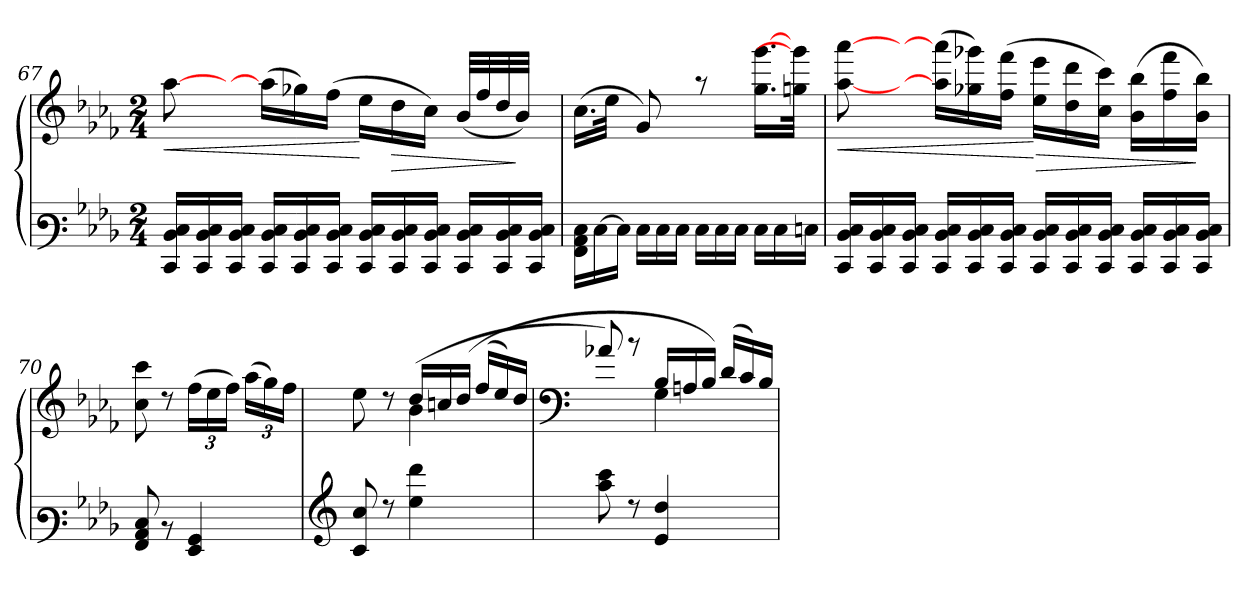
**kern	**kern	**dynam
*part1	*part1	*part1
*staff2	*staff1	*staff1/2
*clefF3	*clefG3	*
*k[b-e-a-d-]	*k[b-e-a-d-]	*
*M2/4	*M2/4	*
=67	=67	=67
!	!	!LO:HP:b
16EE-/ 16D-/ 16E-/LL	[>8ff\	<
16EE-/ 16D-/ 16E-/	.	.
16EE-/ 16D-/ 16E-/JJ	16ryy	.
16EE-/ 16D-/ 16E-/LL	(>16ff\LL]	.
16EE-/ 16D-/ 16E-/	16ee-X\)	.
16EE-/ 16D-/ 16E-/JJ	(>16dd-\JJ	.
16EE-/ 16D-/ 16E-/LL	16cc\LL	[
!	!	!LO:HP:b
16EE-/ 16D-/ 16E-/	16b-\	>
16EE-/ 16D-/ 16E-/JJ	16a-\JJ)	.
16EE-/ 16D-/ 16E-/LL	(<32g/LLL	.
.	32dd-/	.
16EE-/ 16D-/ 16E-/	32b-/	.
.	32g/JJJ)	]
16EE-/ 16D-/ 16E-/JJ	16ryy	.
!!LO:LB:g=z
=68	=68	=68
16AA-\ 16C\ 16E-\LL	(>16.a-\LL	.
[>16E-\	.	.
.	32cc\JJk	.
16E-\JJ]	16ryy	.
16E-\LL	8e-/)	.
16E-\	.	.
16E-\JJ	16ryy	.
16E-\LL	8rff	.
16E-\	.	.
16E-\JJ	16ryy	.
16E-\LL	16.ee-\ [>16.eee-\LL	.
16E-\	.	.
.	32een\ 32eeen\]JJk	.
16E\JJ	16ryy	.
=69	=69	=69
!	!	!LO:HP:b
16EE-/ 16D-/ 16E-/LL	[<8ff\ [>8fff\	<
16EE-/ 16D-/ 16E-/	.	.
16EE-/ 16D-/ 16E-/JJ	16ryy	.
16EE-/ 16D-/ 16E-/LL	(>16ff\] 16fff\]LL	.
16EE-/ 16D-/ 16E-/	16ee-X\ 16eee-X\)	.
16EE-/ 16D-/ 16E-/JJ	(>16dd-\ 16ddd-\JJ	.
!	!	!LO:HP:n=1:b
16EE-/ 16D-/ 16E-/LL	16cc\ 16ccc\LL	[ >
16EE-/ 16D-/ 16E-/	16b-\ 16bb-\	.
16EE-/ 16D-/ 16E-/JJ	16a-\ 16aa-\JJ)	.
16EE-/ 16D-/ 16E-/LL	(>16g\ 16gg\LL	.
16EE-/ 16D-/ 16E-/	16dd-\ 16ddd-\	.
16EE-/ 16D-/ 16E-/JJ	16g\ 16gg\JJ)	]
=70	=70	=70
8AA-/ 8C/ 8E-/	8a-\ 8aa-\	.
8rD	8rb	.
4GG/ 4BB-/	(>24dd-\LL	.
.	24cc\	.
.	24dd-\JJ)	.
.	(>24ff\LL	.
.	24ee-\)	.
.	24dd-\JJ	.
!!LO:LB:g=z
=71	=71	=71
*clefG3	*	*
*	*^	*
8A-/ 8a-/	8cc\	4ryy	.
8rb	8rb	.	.
4cc\ 4bb-\	16b-/LL	(<(<4g\	.
.	16an/	.	.
.	(16b-/JJ	.	.
.	(<16dd-/LL	.	.
8ryy	16cc/)	8ryy	.
.	16b-/JJ	.	.
=72	=72	=72	=72
*	*clefF4	*	*
8ff\ 8aa-\	4ryy	8a-X/)	.
8rb	.	8rb	.
4c/ 4b-/	16B-/LL	4G\	.
.	16An/	.	.
.	16B-/JJ)	.	.
.	(<16d-/LL	.	.
8ryy	16c/)	8ryy	.
.	16B-/JJ	.	.
*	*v	*v	*
=	=	=
*-	*-	*-
